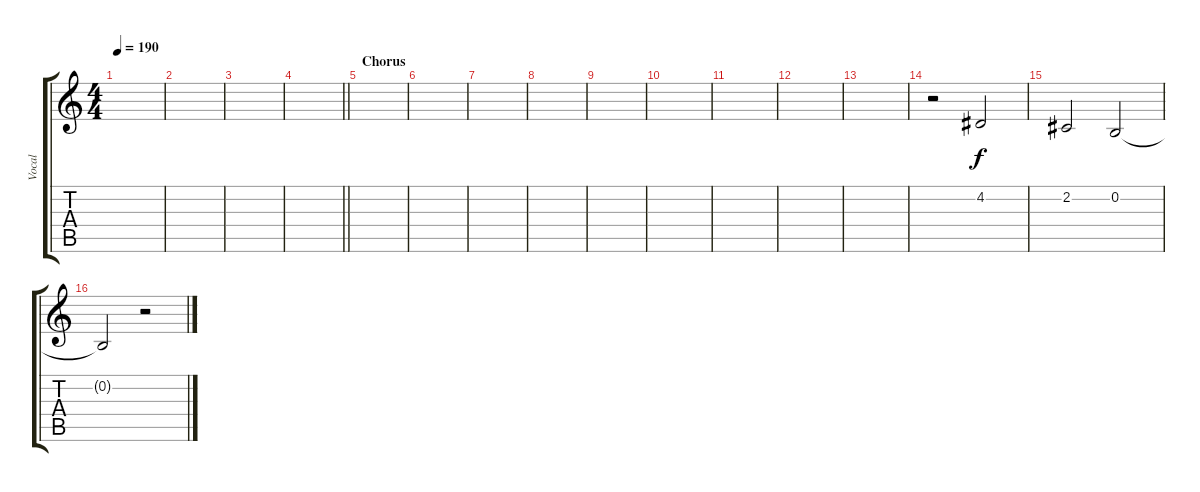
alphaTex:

\track ("Vocal" "Vocal") {instrument stringensemble1}
\staff {score tabs}
\tuning (E4 B3 G3 D3 A2 E2) {hide}
\ts (4 4)
\tempo 190
\clef g2
\ks c
|
|
|
\barLineRight lightlight
|
\section ("" "Chorus")
|
|
|
|
|
|
|
|
|
r.2 4.2.2 |
2.2.2 0.2.2 |
0.2{t}.2 r.2
